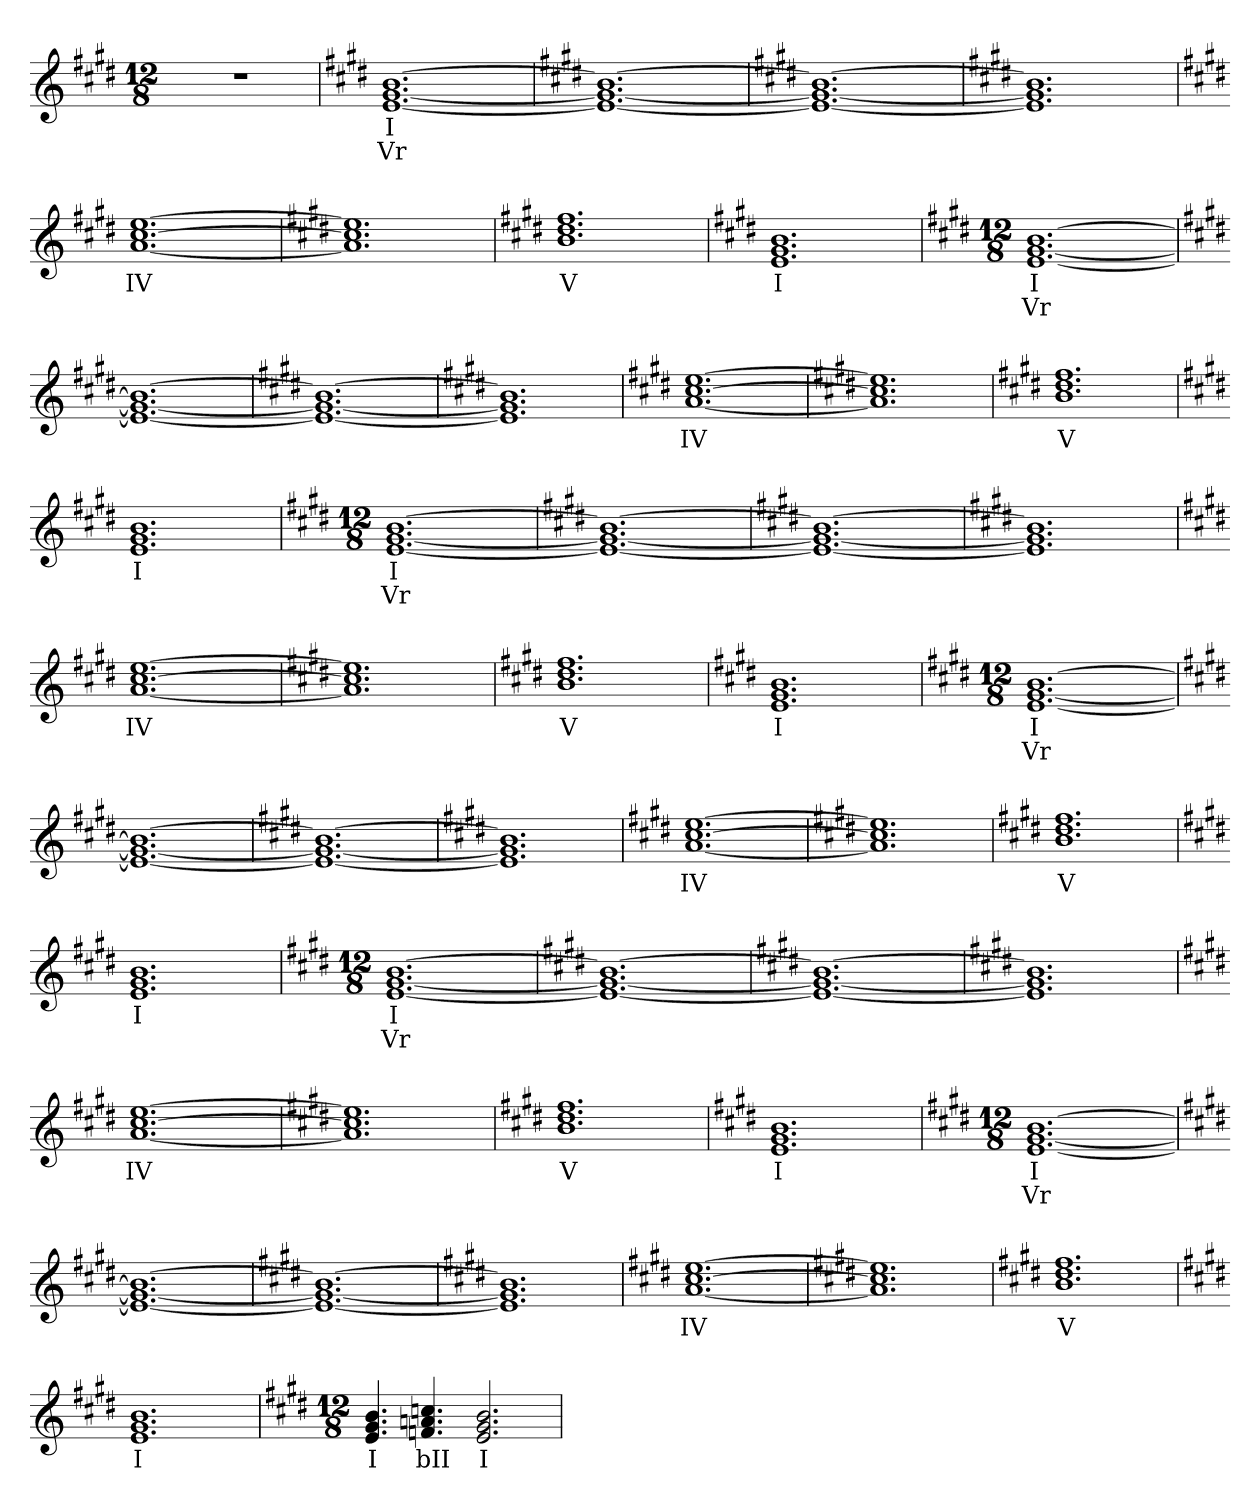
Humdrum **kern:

**kern	**text	**text
*part1	*part1	*part1
*staff1	*staff1	*staff1
*k[f#c#g#d#]	*	*
*E:	*	*
*M12/8	*	*
=	=	=
1.r	.	.
=	=	=
*k[f#c#g#d#]	*	*
*E:	*	*
[1.e [1.g# [1.b	I	Vr
=	=	=
*k[f#c#g#d#]	*	*
*E:	*	*
1.e_ 1.g#_ 1.b_	.	.
=	=	=
*k[f#c#g#d#]	*	*
*E:	*	*
1.e_ 1.g#_ 1.b_	.	.
=	=	=
*k[f#c#g#d#]	*	*
*E:	*	*
1.e] 1.g#] 1.b]	.	.
=	=	=
*k[f#c#g#d#]	*	*
*E:	*	*
[1.a [1.cc# [1.ee	IV	.
=	=	=
*k[f#c#g#d#]	*	*
*E:	*	*
1.a] 1.cc#] 1.ee]	.	.
=	=	=
*k[f#c#g#d#]	*	*
*E:	*	*
1.b 1.dd# 1.ff#	V	.
=	=	=
*k[f#c#g#d#]	*	*
*E:	*	*
1.e 1.g# 1.b	I	.
=	=	=
*k[f#c#g#d#]	*	*
*E:	*	*
*M12/8	*	*
[1.e [1.g# [1.b	I	Vr
=	=	=
*k[f#c#g#d#]	*	*
*E:	*	*
1.e_ 1.g#_ 1.b_	.	.
=	=	=
*k[f#c#g#d#]	*	*
*E:	*	*
1.e_ 1.g#_ 1.b_	.	.
=	=	=
*k[f#c#g#d#]	*	*
*E:	*	*
1.e] 1.g#] 1.b]	.	.
=	=	=
*k[f#c#g#d#]	*	*
*E:	*	*
[1.a [1.cc# [1.ee	IV	.
=	=	=
*k[f#c#g#d#]	*	*
*E:	*	*
1.a] 1.cc#] 1.ee]	.	.
=	=	=
*k[f#c#g#d#]	*	*
*E:	*	*
1.b 1.dd# 1.ff#	V	.
=	=	=
*k[f#c#g#d#]	*	*
*E:	*	*
1.e 1.g# 1.b	I	.
=	=	=
*k[f#c#g#d#]	*	*
*E:	*	*
*M12/8	*	*
[1.e [1.g# [1.b	I	Vr
=	=	=
*k[f#c#g#d#]	*	*
*E:	*	*
1.e_ 1.g#_ 1.b_	.	.
=	=	=
*k[f#c#g#d#]	*	*
*E:	*	*
1.e_ 1.g#_ 1.b_	.	.
=	=	=
*k[f#c#g#d#]	*	*
*E:	*	*
1.e] 1.g#] 1.b]	.	.
=	=	=
*k[f#c#g#d#]	*	*
*E:	*	*
[1.a [1.cc# [1.ee	IV	.
=	=	=
*k[f#c#g#d#]	*	*
*E:	*	*
1.a] 1.cc#] 1.ee]	.	.
=	=	=
*k[f#c#g#d#]	*	*
*E:	*	*
1.b 1.dd# 1.ff#	V	.
=	=	=
*k[f#c#g#d#]	*	*
*E:	*	*
1.e 1.g# 1.b	I	.
=	=	=
*k[f#c#g#d#]	*	*
*E:	*	*
*M12/8	*	*
[1.e [1.g# [1.b	I	Vr
=	=	=
*k[f#c#g#d#]	*	*
*E:	*	*
1.e_ 1.g#_ 1.b_	.	.
=	=	=
*k[f#c#g#d#]	*	*
*E:	*	*
1.e_ 1.g#_ 1.b_	.	.
=	=	=
*k[f#c#g#d#]	*	*
*E:	*	*
1.e] 1.g#] 1.b]	.	.
=	=	=
*k[f#c#g#d#]	*	*
*E:	*	*
[1.a [1.cc# [1.ee	IV	.
=	=	=
*k[f#c#g#d#]	*	*
*E:	*	*
1.a] 1.cc#] 1.ee]	.	.
=	=	=
*k[f#c#g#d#]	*	*
*E:	*	*
1.b 1.dd# 1.ff#	V	.
=	=	=
*k[f#c#g#d#]	*	*
*E:	*	*
1.e 1.g# 1.b	I	.
=	=	=
*k[f#c#g#d#]	*	*
*E:	*	*
*M12/8	*	*
[1.e [1.g# [1.b	I	Vr
=	=	=
*k[f#c#g#d#]	*	*
*E:	*	*
1.e_ 1.g#_ 1.b_	.	.
=	=	=
*k[f#c#g#d#]	*	*
*E:	*	*
1.e_ 1.g#_ 1.b_	.	.
=	=	=
*k[f#c#g#d#]	*	*
*E:	*	*
1.e] 1.g#] 1.b]	.	.
=	=	=
*k[f#c#g#d#]	*	*
*E:	*	*
[1.a [1.cc# [1.ee	IV	.
=	=	=
*k[f#c#g#d#]	*	*
*E:	*	*
1.a] 1.cc#] 1.ee]	.	.
=	=	=
*k[f#c#g#d#]	*	*
*E:	*	*
1.b 1.dd# 1.ff#	V	.
=	=	=
*k[f#c#g#d#]	*	*
*E:	*	*
1.e 1.g# 1.b	I	.
=	=	=
*k[f#c#g#d#]	*	*
*E:	*	*
*M12/8	*	*
[1.e [1.g# [1.b	I	Vr
=	=	=
*k[f#c#g#d#]	*	*
*E:	*	*
1.e_ 1.g#_ 1.b_	.	.
=	=	=
*k[f#c#g#d#]	*	*
*E:	*	*
1.e_ 1.g#_ 1.b_	.	.
=	=	=
*k[f#c#g#d#]	*	*
*E:	*	*
1.e] 1.g#] 1.b]	.	.
=	=	=
*k[f#c#g#d#]	*	*
*E:	*	*
[1.a [1.cc# [1.ee	IV	.
=	=	=
*k[f#c#g#d#]	*	*
*E:	*	*
1.a] 1.cc#] 1.ee]	.	.
=	=	=
*k[f#c#g#d#]	*	*
*E:	*	*
1.b 1.dd# 1.ff#	V	.
=	=	=
*k[f#c#g#d#]	*	*
*E:	*	*
1.e 1.g# 1.b	I	.
=	=	=
*k[f#c#g#d#]	*	*
*E:	*	*
*M12/8	*	*
4.e 4.g# 4.b	I	.
4.fn 4.an 4.ccn	bII	.
2.e 2.g# 2.b	I	.
=	=	=
*-	*-	*-
